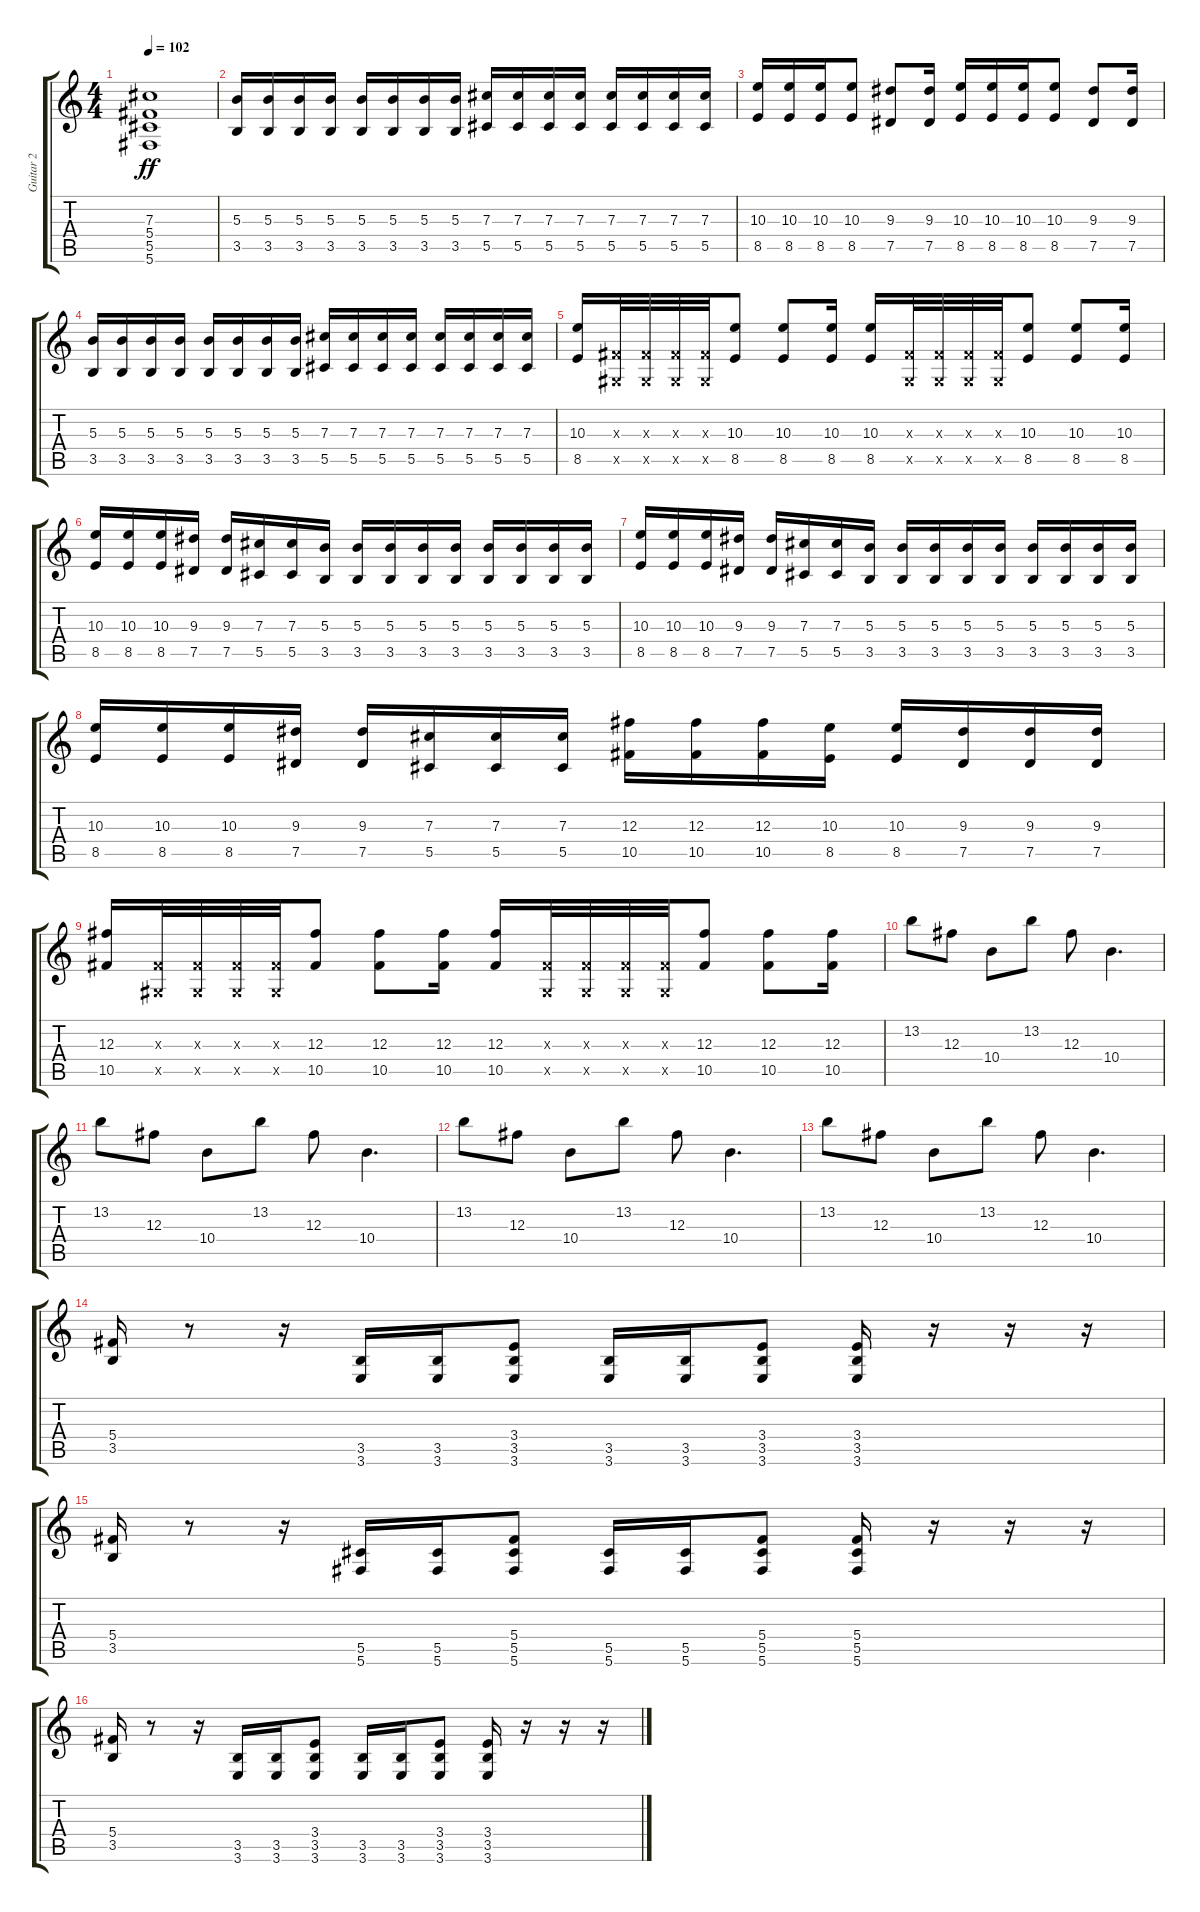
\track ("Guitar 2 " "Guitar 2 ") {instrument distortionguitar}
\staff {score tabs}
\tuning (Eb4 Bb3 Gb3 Db3 Ab2 Db2) {hide}
\ts (4 4)
\tempo 102
\clef g2
\ks c
(7.3 5.4 5.5 5.6).1{dy ff} |
(5.3 3.5).16 (5.3 3.5).16 (5.3 3.5).16 (5.3 3.5).16 (5.3 3.5).16 (5.3 3.5).16 (5.3 3.5).16 (5.3 3.5).16 (7.3 5.5).16 (7.3 5.5).16 (7.3 5.5).16 (7.3 5.5).16 (7.3 5.5).16 (7.3 5.5).16 (7.3 5.5).16 (7.3 5.5).16 |
(10.3 8.5).16 (10.3 8.5).16 (10.3 8.5).16 (10.3 8.5).8 (9.3 7.5).8 (9.3 7.5).16 (10.3 8.5).16 (10.3 8.5).16 (10.3 8.5).16 (10.3 8.5).8 (9.3 7.5).8 (9.3 7.5).16 |
(5.3 3.5).16 (5.3 3.5).16 (5.3 3.5).16 (5.3 3.5).16 (5.3 3.5).16 (5.3 3.5).16 (5.3 3.5).16 (5.3 3.5).16 (7.3 5.5).16 (7.3 5.5).16 (7.3 5.5).16 (7.3 5.5).16 (7.3 5.5).16 (7.3 5.5).16 (7.3 5.5).16 (7.3 5.5).16 |
(10.3 8.5).16 (0.3{x} 0.5{x}).32 (0.3{x} 0.5{x}).32 (0.3{x} 0.5{x}).32 (0.3{x} 0.5{x}).32 (10.3 8.5).8 (10.3 8.5).8 (10.3 8.5).16 (10.3 8.5).16 (0.3{x} 0.5{x}).32 (0.3{x} 0.5{x}).32 (0.3{x} 0.5{x}).32 (0.3{x} 0.5{x}).32 (10.3 8.5).8 (10.3 8.5).8 (10.3 8.5).16 |
(10.3 8.5).16 (10.3 8.5).16 (10.3 8.5).16 (9.3 7.5).16 (9.3 7.5).16 (7.3 5.5).16 (7.3 5.5).16 (5.3 3.5).16 (5.3 3.5).16 (5.3 3.5).16 (5.3 3.5).16 (5.3 3.5).16 (5.3 3.5).16 (5.3 3.5).16 (5.3 3.5).16 (5.3 3.5).16 |
(10.3 8.5).16 (10.3 8.5).16 (10.3 8.5).16 (9.3 7.5).16 (9.3 7.5).16 (7.3 5.5).16 (7.3 5.5).16 (5.3 3.5).16 (5.3 3.5).16 (5.3 3.5).16 (5.3 3.5).16 (5.3 3.5).16 (5.3 3.5).16 (5.3 3.5).16 (5.3 3.5).16 (5.3 3.5).16 |
(10.3 8.5).16 (10.3 8.5).16 (10.3 8.5).16 (9.3 7.5).16 (9.3 7.5).16 (7.3 5.5).16 (7.3 5.5).16 (7.3 5.5).16 (12.3 10.5).16 (12.3 10.5).16 (12.3 10.5).16 (10.3 8.5).16 (10.3 8.5).16 (9.3 7.5).16 (9.3 7.5).16 (9.3 7.5).16 |
(12.3 10.5).16 (0.3{x} 0.5{x}).32 (0.3{x} 0.5{x}).32 (0.3{x} 0.5{x}).32 (0.3{x} 0.5{x}).32 (12.3 10.5).8 (12.3 10.5).8 (12.3 10.5).16 (12.3 10.5).16 (0.3{x} 0.5{x}).32 (0.3{x} 0.5{x}).32 (0.3{x} 0.5{x}).32 (0.3{x} 0.5{x}).32 (12.3 10.5).8 (12.3 10.5).8 (12.3 10.5).16 |
13.2.8 12.3.8 10.4.8 13.2.8 12.3.8 10.4.4{d} |
13.2.8 12.3.8 10.4.8 13.2.8 12.3.8 10.4.4{d} |
13.2.8 12.3.8 10.4.8 13.2.8 12.3.8 10.4.4{d} |
13.2.8 12.3.8 10.4.8 13.2.8 12.3.8 10.4.4{d} |
(5.4 3.5).16 r.8 r.16 (3.5 3.6).16 (3.5 3.6).16 (3.4 3.5 3.6).8 (3.5 3.6).16 (3.5 3.6).16 (3.4 3.5 3.6).8 (3.4 3.5 3.6).16 r.16 r.16 r.16 |
(5.4 3.5).16 r.8 r.16 (5.5 5.6).16 (5.5 5.6).16 (5.4 5.5 5.6).8 (5.5 5.6).16 (5.5 5.6).16 (5.4 5.5 5.6).8 (5.4 5.5 5.6).16 r.16 r.16 r.16 |
(5.4 3.5).16 r.8 r.16 (3.5 3.6).16 (3.5 3.6).16 (3.4 3.5 3.6).8 (3.5 3.6).16 (3.5 3.6).16 (3.4 3.5 3.6).8 (3.4 3.5 3.6).16 r.16 r.16 r.16
